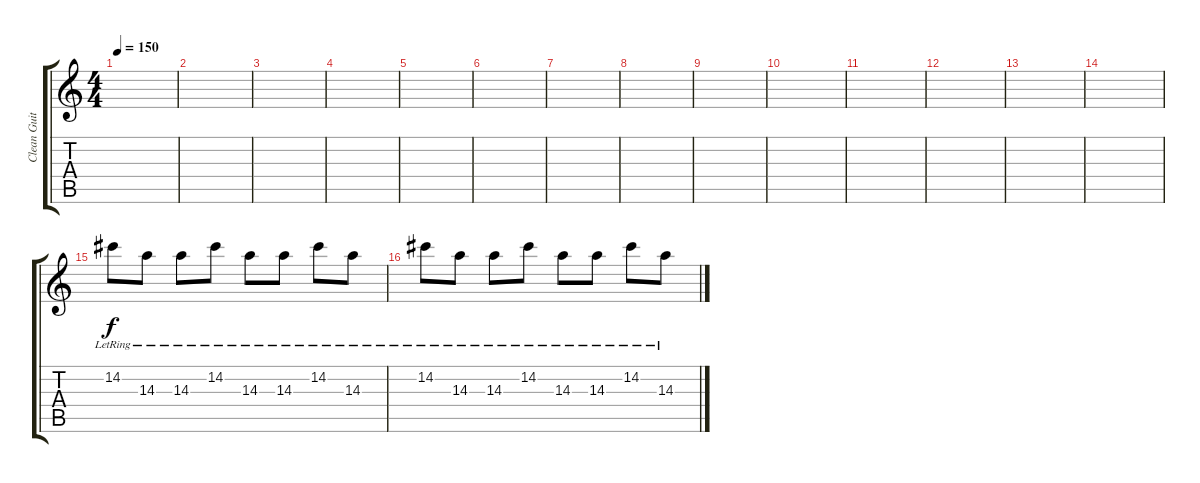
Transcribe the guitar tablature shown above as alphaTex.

\track ("Clean Guitar" "Clean Guit") {instrument acousticguitarsteel}
\staff {score tabs}
\tuning (E4 B3 G3 D3 A2 D2) {hide}
\ts (4 4)
\tempo 150
\clef g2
\ks c
|
|
|
|
|
|
|
|
|
|
|
|
|
|
14.2{lr}.8 14.3{lr}.8 14.3{lr}.8 14.2{lr}.8 14.3{lr}.8 14.3{lr}.8 14.2{lr}.8 14.3{lr}.8 |
14.2{lr}.8 14.3{lr}.8 14.3{lr}.8 14.2{lr}.8 14.3{lr}.8 14.3{lr}.8 14.2{lr}.8 14.3{lr}.8
